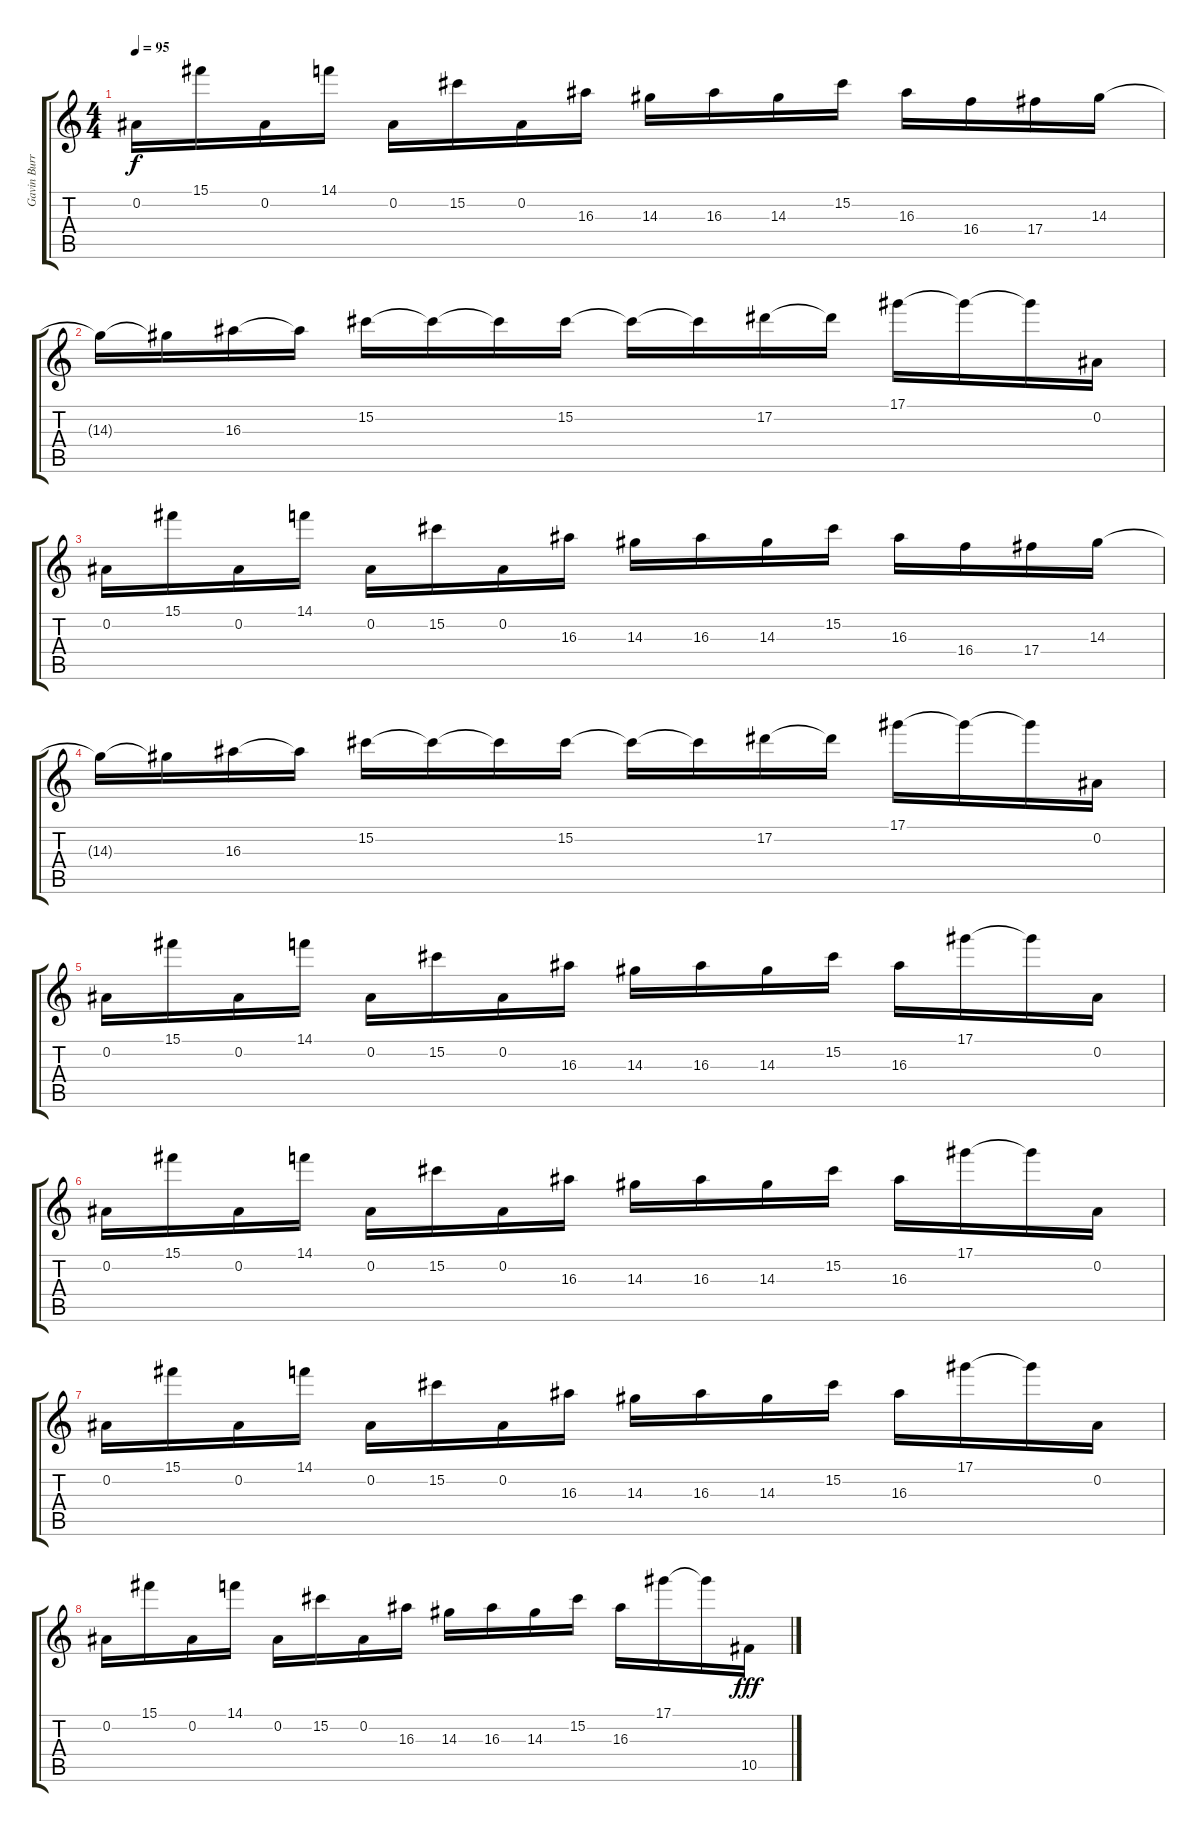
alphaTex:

\track ("Gavin Burrough" "Gavin Burr") {instrument distortionguitar}
\staff {score tabs}
\tuning (Eb4 Bb3 Gb3 Db3 Ab2 Db2) {hide}
\ts (4 4)
\tempo 95
\clef g2
\ks c
0.2.16{dy f} 15.1.16 0.2.16 14.1.16 0.2.16 15.2.16 0.2.16 16.3.16 14.3.16 16.3.16 14.3.16 15.2.16 16.3.16 16.4.16 17.4.16 14.3.16 |
14.3{t}.16 14.3{t}.16 16.3.16 16.3{t}.16 15.2.16 15.2{t}.16 15.2{t}.16 15.2.16 15.2{t}.16 15.2{t}.16 17.2.16 17.2{t}.16 17.1.16 17.1{t}.16 17.1{t}.16 0.2.16 |
0.2.16 15.1.16 0.2.16 14.1.16 0.2.16 15.2.16 0.2.16 16.3.16 14.3.16 16.3.16 14.3.16 15.2.16 16.3.16 16.4.16 17.4.16 14.3.16 |
14.3{t}.16 14.3{t}.16 16.3.16 16.3{t}.16 15.2.16 15.2{t}.16 15.2{t}.16 15.2.16 15.2{t}.16 15.2{t}.16 17.2.16 17.2{t}.16 17.1.16 17.1{t}.16 17.1{t}.16 0.2.16 |
0.2.16 15.1.16 0.2.16 14.1.16 0.2.16 15.2.16 0.2.16 16.3.16 14.3.16 16.3.16 14.3.16 15.2.16 16.3.16 17.1.16 17.1{t}.16 0.2.16 |
0.2.16 15.1.16 0.2.16 14.1.16 0.2.16 15.2.16 0.2.16 16.3.16 14.3.16 16.3.16 14.3.16 15.2.16 16.3.16 17.1.16 17.1{t}.16 0.2.16 |
0.2.16 15.1.16 0.2.16 14.1.16 0.2.16 15.2.16 0.2.16 16.3.16 14.3.16 16.3.16 14.3.16 15.2.16 16.3.16 17.1.16 17.1{t}.16 0.2.16 |
0.2.16 15.1.16 0.2.16 14.1.16 0.2.16 15.2.16 0.2.16 16.3.16 14.3.16 16.3.16 14.3.16 15.2.16 16.3.16 17.1.16 17.1{t}.16 10.5.16{dy fff}
